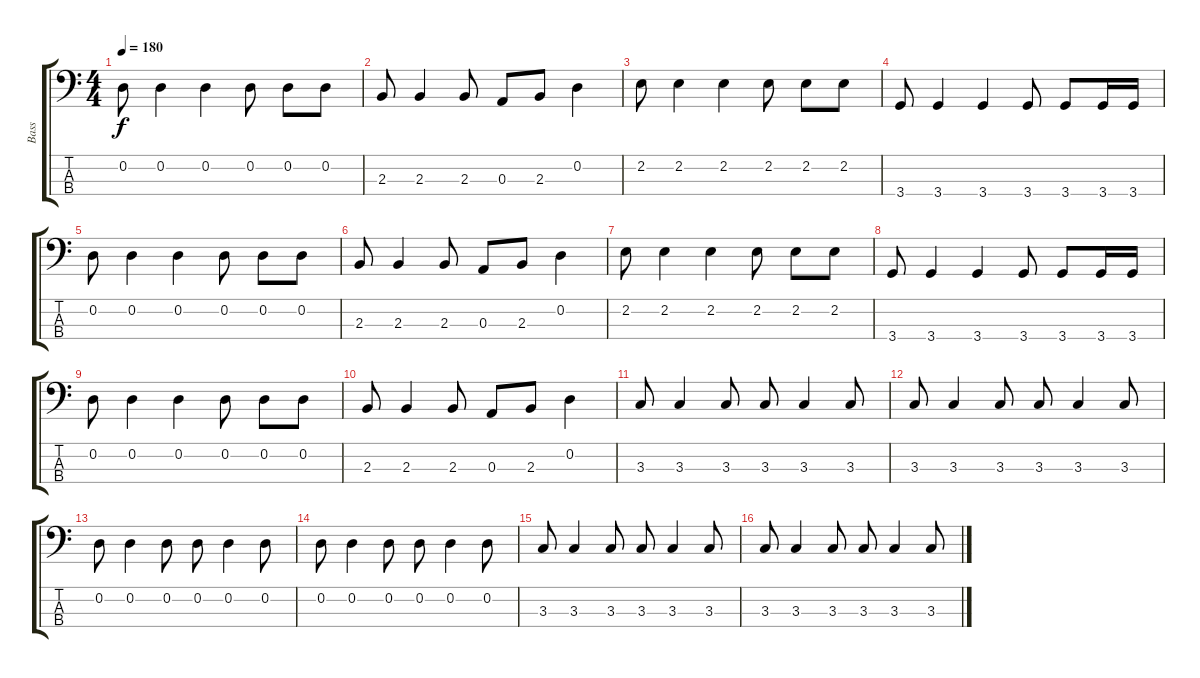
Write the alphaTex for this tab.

\track ("Bass" "Bass") {instrument electricbasspick}
\staff {score tabs}
\tuning (G2 D2 A1 E1) {hide}
\ts (4 4)
\tempo 180
\clef f4
\ks c
0.2.8{dy f} 0.2.4 0.2.4 0.2.8 0.2.8 0.2.8 |
2.3.8 2.3.4 2.3.8 0.3.8 2.3.8 0.2.4 |
2.2.8 2.2.4 2.2.4 2.2.8 2.2.8 2.2.8 |
3.4.8 3.4.4 3.4.4 3.4.8 3.4.8 3.4.16 3.4.16 |
0.2.8 0.2.4 0.2.4 0.2.8 0.2.8 0.2.8 |
2.3.8 2.3.4 2.3.8 0.3.8 2.3.8 0.2.4 |
2.2.8 2.2.4 2.2.4 2.2.8 2.2.8 2.2.8 |
3.4.8 3.4.4 3.4.4 3.4.8 3.4.8 3.4.16 3.4.16 |
0.2.8 0.2.4 0.2.4 0.2.8 0.2.8 0.2.8 |
2.3.8 2.3.4 2.3.8 0.3.8 2.3.8 0.2.4 |
3.3.8 3.3.4 3.3.8 3.3.8 3.3.4 3.3.8 |
3.3.8 3.3.4 3.3.8 3.3.8 3.3.4 3.3.8 |
0.2.8 0.2.4 0.2.8 0.2.8 0.2.4 0.2.8 |
0.2.8 0.2.4 0.2.8 0.2.8 0.2.4 0.2.8 |
3.3.8 3.3.4 3.3.8 3.3.8 3.3.4 3.3.8 |
3.3.8 3.3.4 3.3.8 3.3.8 3.3.4 3.3.8
